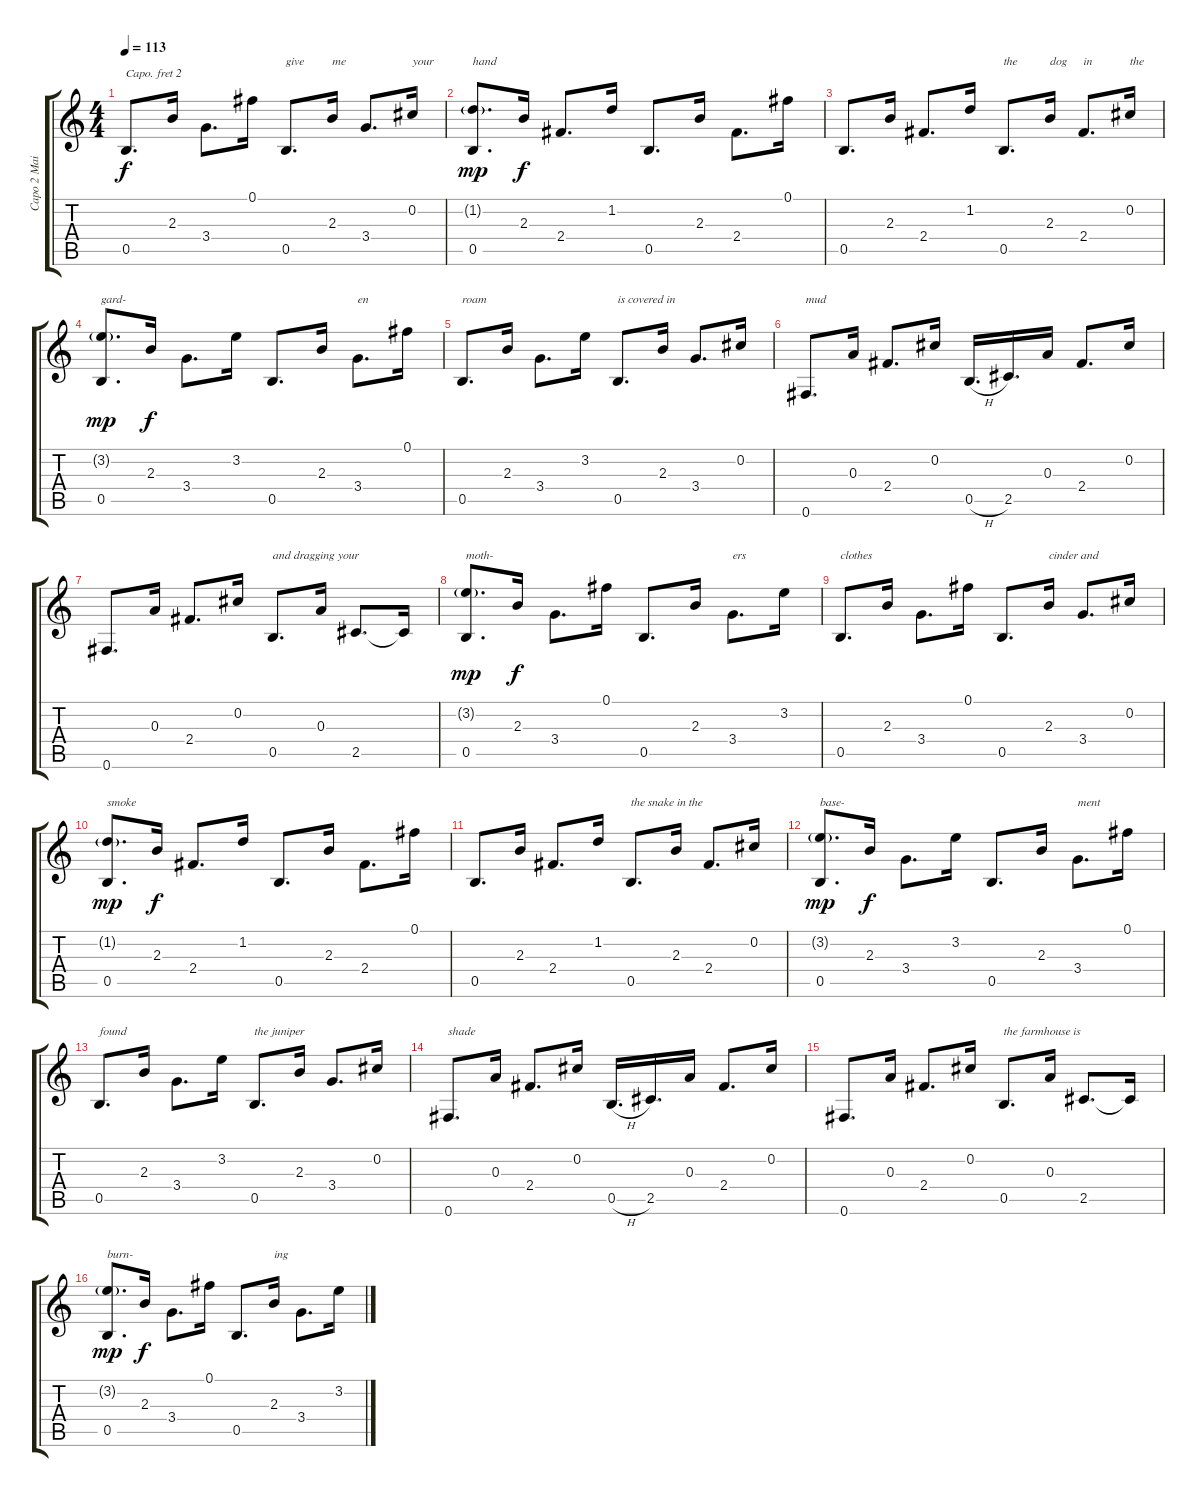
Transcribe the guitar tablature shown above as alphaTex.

\track ("Capo 2 Main" "Capo 2 Mai") {instrument acousticguitarsteel}
\staff {score tabs}
\capo 2
\tuning (E4 B3 G3 D3 A2 E2) {hide}
\ts (4 4)
\tempo 113
\clef g2
\ks c
0.5.8{d dy f} 2.3.16 3.4.8{d} 0.1.16 0.5.8{d txt "give"} 2.3.16{txt "me"} 3.4.8{d} 0.2.16{txt "your"} |
(1.2{g} 0.5).8{d txt "hand" dy mp} 2.3.16{dy f} 2.4.8{d} 1.2.16 0.5.8{d} 2.3.16 2.4.8{d} 0.1.16 |
0.5.8{d} 2.3.16 2.4.8{d} 1.2.16 0.5.8{d txt "the"} 2.3.16{txt "dog"} 2.4.8{d txt "in"} 0.2.16{txt "the"} |
(3.2{g} 0.5).8{d txt "gard-" dy mp} 2.3.16{dy f} 3.4.8{d} 3.2.16 0.5.8{d} 2.3.16 3.4.8{d txt "en"} 0.1.16 |
0.5.8{d txt "roam"} 2.3.16 3.4.8{d} 3.2.16 0.5.8{d txt "is covered in"} 2.3.16 3.4.8{d} 0.2.16 |
0.6.8{d txt "mud"} 0.3.16 2.4.8{d} 0.2.16 0.5{h}.16{d} 2.5.16{d} 0.3.16 2.4.8{d} 0.2.16 |
0.6.8{d} 0.3.16 2.4.8{d} 0.2.16 0.5.8{d txt "and dragging your"} 0.3.16 2.5.8{d} 2.5{t}.16 |
(3.2{g} 0.5).8{d txt "moth-" dy mp} 2.3.16{dy f} 3.4.8{d} 0.1.16 0.5.8{d} 2.3.16 3.4.8{d txt "ers"} 3.2.16 |
0.5.8{d txt "clothes"} 2.3.16 3.4.8{d} 0.1.16 0.5.8{d} 2.3.16{txt "cinder and "} 3.4.8{d} 0.2.16 |
(1.2{g} 0.5).8{d txt "smoke" dy mp} 2.3.16{dy f} 2.4.8{d} 1.2.16 0.5.8{d} 2.3.16 2.4.8{d} 0.1.16 |
0.5.8{d} 2.3.16 2.4.8{d} 1.2.16 0.5.8{d txt "the snake in the"} 2.3.16 2.4.8{d} 0.2.16 |
(3.2{g} 0.5).8{d txt "base-" dy mp} 2.3.16{dy f} 3.4.8{d} 3.2.16 0.5.8{d} 2.3.16 3.4.8{d txt "ment"} 0.1.16 |
0.5.8{d txt "found"} 2.3.16 3.4.8{d} 3.2.16 0.5.8{d txt "the juniper"} 2.3.16 3.4.8{d} 0.2.16 |
0.6.8{d txt "shade"} 0.3.16 2.4.8{d} 0.2.16 0.5{h}.16{d} 2.5.16{d} 0.3.16 2.4.8{d} 0.2.16 |
0.6.8{d} 0.3.16 2.4.8{d} 0.2.16 0.5.8{d txt "the farmhouse is"} 0.3.16 2.5.8{d} 2.5{t}.16 |
(3.2{g} 0.5).8{d txt "burn-" dy mp} 2.3.16{dy f} 3.4.8{d} 0.1.16 0.5.8{d} 2.3.16{txt "ing"} 3.4.8{d} 3.2.16
